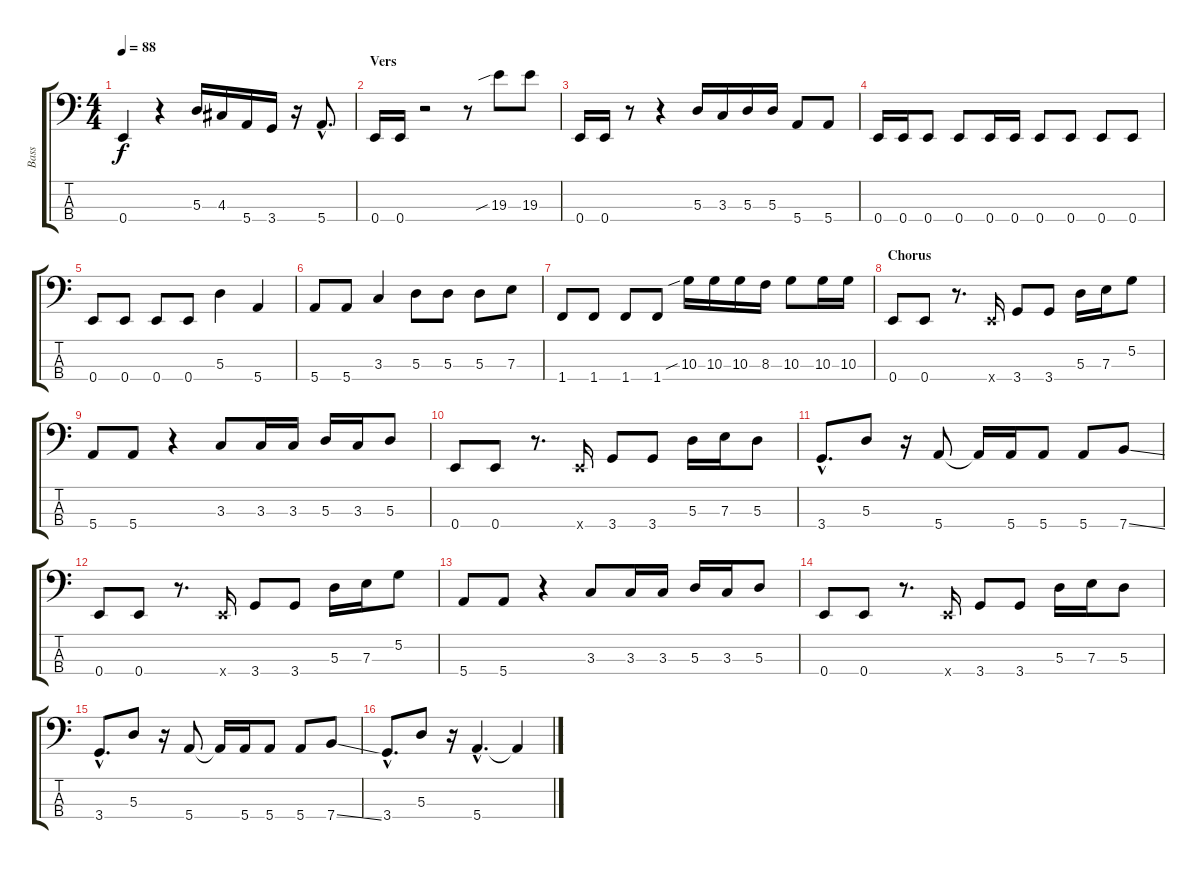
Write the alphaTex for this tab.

\track ("Bass" "Bass") {instrument electricbasspick}
\staff {score tabs}
\tuning (G2 D2 A1 E1) {hide}
\ts (4 4)
\tempo 88
\clef f4
\ks c
0.4.4{dy f} r.4 5.3.16 4.3.16 5.4.16 3.4.16 r.16 5.4{hac}.8{d} |
\section ("" "Vers")
0.4.16 0.4.16 r.2 r.8 19.3{sib}.8 19.3.8 |
0.4.16 0.4.16 r.8 r.4 5.3.16 3.3.16 5.3.16 5.3.16 5.4.8 5.4.8 |
0.4.16 0.4.16 0.4.8 0.4.8 0.4.16 0.4.16 0.4.8 0.4.8 0.4.8 0.4.8 |
0.4.8 0.4.8 0.4.8 0.4.8 5.3.4 5.4.4 |
5.4.8 5.4.8 3.3.4 5.3.8 5.3.8 5.3.8 7.3.8 |
1.4.8 1.4.8 1.4.8 1.4.8 10.3{sib}.16 10.3.16 10.3.16 8.3.16 10.3.8 10.3.16 10.3.16 |
\section ("" "Chorus")
0.4.8 0.4.8 r.8{d} 0.4{x}.16 3.4.8 3.4.8 5.3.16 7.3.16 5.2.8 |
5.4.8 5.4.8 r.4 3.3.8 3.3.16 3.3.16 5.3.16 3.3.16 5.3.8 |
0.4.8 0.4.8 r.8{d} 0.4{x}.16 3.4.8 3.4.8 5.3.16 7.3.16 5.3.8 |
3.4{hac}.8{d} 5.3.8 r.16 5.4.8 5.4{t}.16 5.4.16 5.4.8 5.4.8 7.4{ss}.8 |
0.4.8 0.4.8 r.8{d} 0.4{x}.16 3.4.8 3.4.8 5.3.16 7.3.16 5.2.8 |
5.4.8 5.4.8 r.4 3.3.8 3.3.16 3.3.16 5.3.16 3.3.16 5.3.8 |
0.4.8 0.4.8 r.8{d} 0.4{x}.16 3.4.8 3.4.8 5.3.16 7.3.16 5.3.8 |
3.4{hac}.8{d} 5.3.8 r.16 5.4.8 5.4{t}.16 5.4.16 5.4.8 5.4.8 7.4{ss}.8 |
3.4{hac}.8{d} 5.3.8 r.16 5.4{hac}.4{d} 5.4{t}.4
